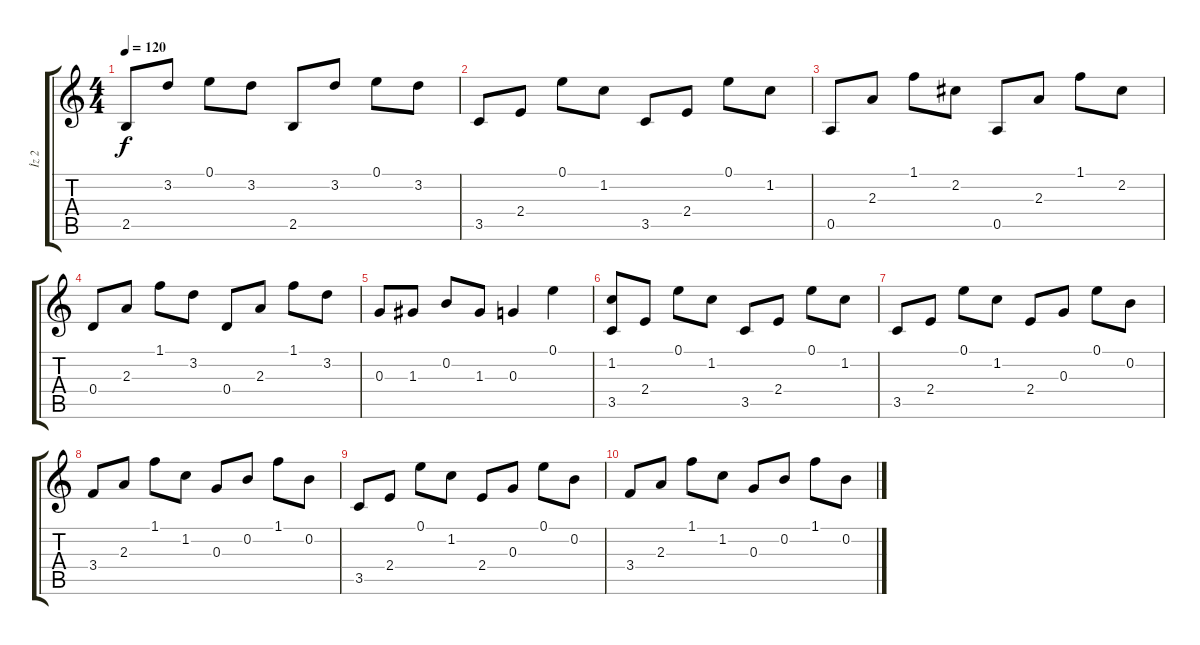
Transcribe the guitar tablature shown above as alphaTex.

\track ("İz 2" "İz 2") {instrument acousticguitarnylon}
\staff {score tabs}
\tuning (E4 B3 G3 D3 A2 E2) {hide}
\ts (4 4)
\tempo 120
\clef g2
\ks c
2.5.8{dy f} 3.2.8 0.1.8 3.2.8 2.5.8 3.2.8 0.1.8 3.2.8 |
3.5.8 2.4.8 0.1.8 1.2.8 3.5.8 2.4.8 0.1.8 1.2.8 |
0.5.8 2.3.8 1.1.8 2.2.8 0.5.8 2.3.8 1.1.8 2.2.8 |
0.4.8 2.3.8 1.1.8 3.2.8 0.4.8 2.3.8 1.1.8 3.2.8 |
0.3.8 1.3.8 0.2.8 1.3.8 0.3.4 0.1.4 |
(1.2 3.5).8 2.4.8 0.1.8 1.2.8 3.5.8 2.4.8 0.1.8 1.2.8 |
3.5.8 2.4.8 0.1.8 1.2.8 2.4.8 0.3.8 0.1.8 0.2.8 |
3.4.8 2.3.8 1.1.8 1.2.8 0.3.8 0.2.8 1.1.8 0.2.8 |
3.5.8 2.4.8 0.1.8 1.2.8 2.4.8 0.3.8 0.1.8 0.2.8 |
3.4.8 2.3.8 1.1.8 1.2.8 0.3.8 0.2.8 1.1.8 0.2.8
